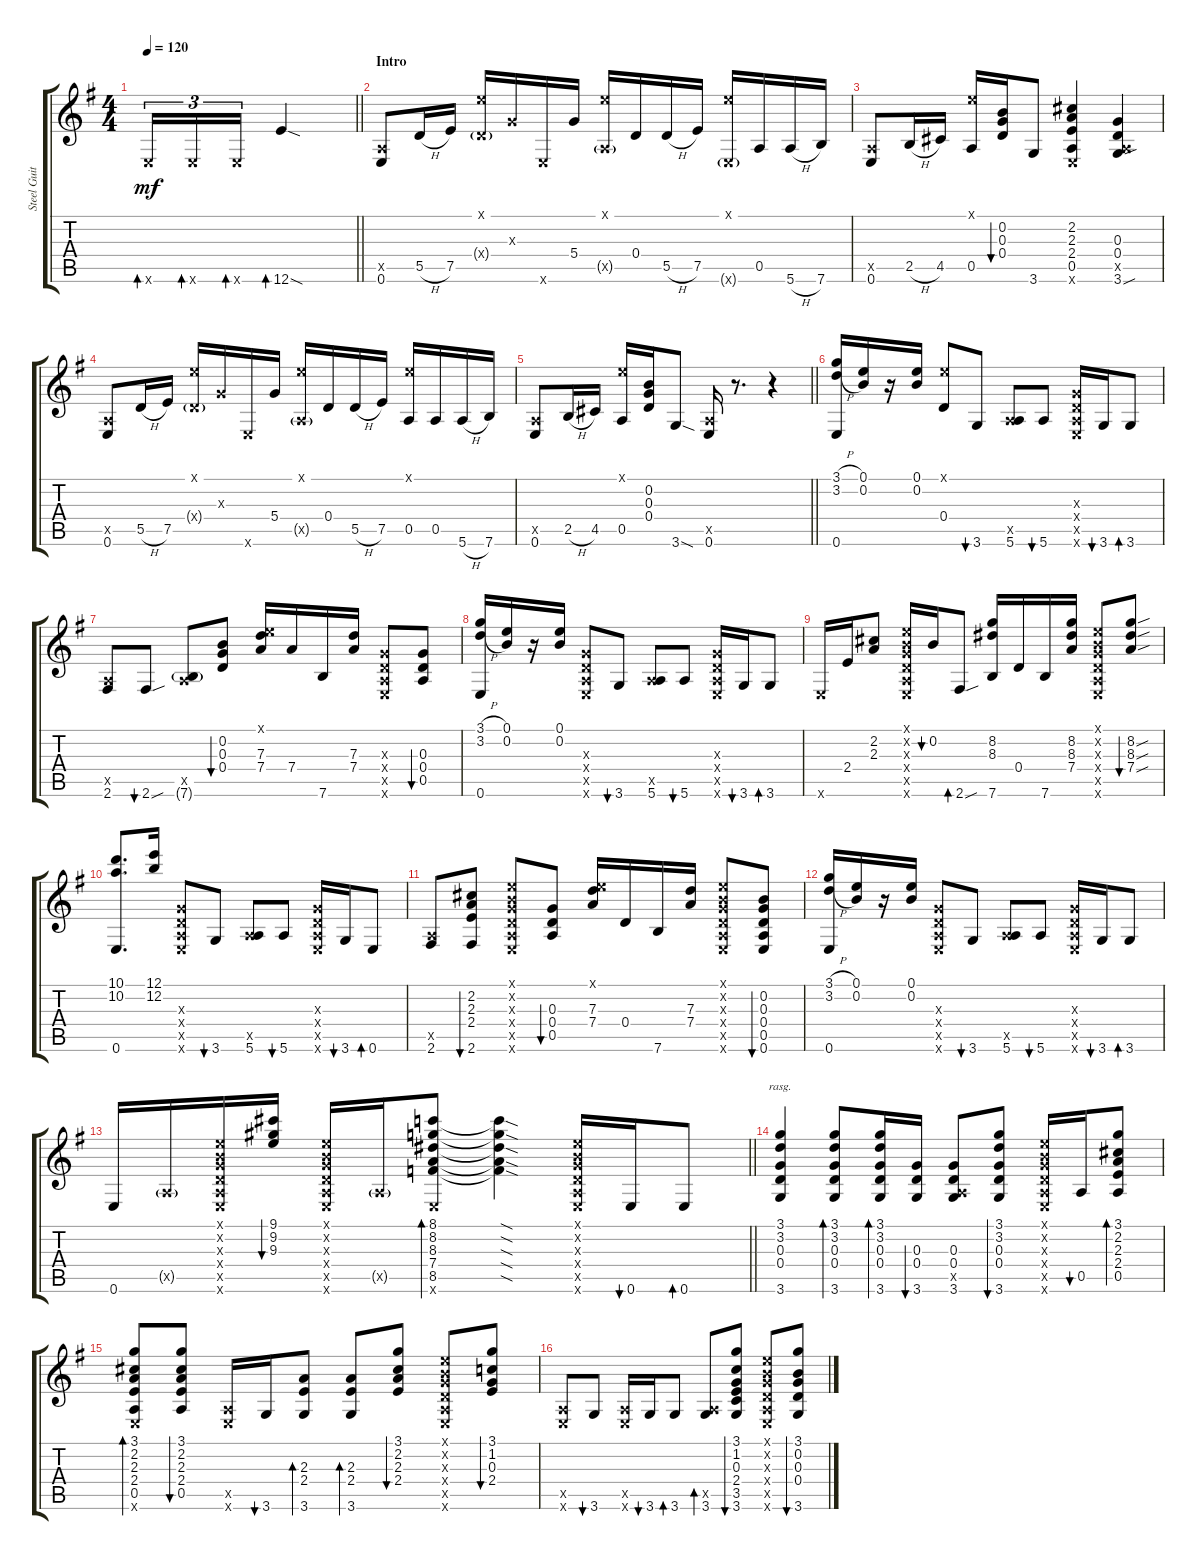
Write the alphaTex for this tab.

\track ("Steel Guitar" "Steel Guit") {instrument acousticguitarsteel}
\staff {score tabs}
\tuning (E4 B3 G3 D3 A2 E2) {hide}
\ts (4 4)
\tempo 120
\clef g2
\barLineRight lightlight
\ks g
0.6{x}.16{tu (3 2) bd 30 dy mf instrument acousticguitarsteel} 0.6{x}.16{tu (3 2) bd 30} 0.6{x}.16{tu (3 2) bd 30} 12.6{sod}.4{bd 30} |
\section ("" "Intro")
(0.5{x} 0.6).8 5.5{h}.16 7.5.16 (0.1{x} 0.4{g x}).16 0.3{x}.16 0.6{x}.16 5.4.16 (0.1{x} 0.5{g x}).16 0.4.16 5.5{h}.16 7.5.16 (0.1{x} 0.6{g x}).16 0.5.16 5.6{h}.16 7.6.16 |
(0.5{x} 0.6).8 2.5{h}.16 4.5.16 (0.1{x} 0.5).16 (0.2 0.3 0.4).16{bu 30} 3.6.8 (2.2 2.3 2.4 0.5 0.6{x}).4 (0.3 0.4 0.5{x} 3.6{sou}).4 |
(0.5{x} 0.6).8 5.5{h}.16 7.5.16 (0.1{x} 0.4{g x}).16 0.3{x}.16 0.6{x}.16 5.4.16 (0.1{x} 0.5{g x}).16 0.4.16 5.5{h}.16 7.5.16 (0.1{x} 0.5).16 0.5.16 5.6{h}.16 7.6.16 |
\barLineRight lightlight
(0.5{x} 0.6).8 2.5{h}.16 4.5.16 (0.1{x} 0.5).16 (0.2 0.3 0.4).16 3.6{sod}.8 (0.5{x} 0.6).16 r.8{d} r.4 |
\section ("" "")
(3.1{h} 3.2{h} 0.6).16 (0.1 0.2).16 r.16 (0.1 0.2).16 (0.1{x} 0.4).8 3.6.8{bu 30} (0.5{x} 5.6).8 5.6.8{bu 30} (0.3{x} 0.4{x} 0.5{x} 0.6{x}).16 3.6.16{bu 30} 3.6.8{bd 30} |
(0.5{x} 2.6).8 2.6{sou}.8{bu 30} (0.5{x} 7.6{g}).8 (0.2 0.3 0.4).8{bu 30} (0.1{x} 7.3 7.4).16 7.4.16 7.6.16 (7.3 7.4).16 (0.3{x} 0.4{x} 0.5{x} 0.6{x}).8 (0.3 0.4 0.5).8{bu 30} |
(3.1{h} 3.2{h} 0.6).16 (0.1 0.2).16 r.16 (0.1 0.2).16 (0.3{x} 0.4{x} 0.5{x} 0.6{x}).8 3.6.8{bu 30} (0.5{x} 5.6).8 5.6.8{bu 30} (0.3{x} 0.4{x} 0.5{x} 0.6{x}).16 3.6.16{bu 30} 3.6.8{bd 30} |
0.6{x}.16 2.4.16 (2.2 2.3).8 (0.1{x} 0.2{x} 0.3{x} 0.4{x} 0.5{x} 0.6{x}).16 0.2.16{bu 30} 2.6{sou}.8{bd 30} (8.2 8.3 7.6).16 0.4.16 7.6.16 (8.2 8.3 7.4).16 (0.1{x} 0.2{x} 0.3{x} 0.4{x} 0.5{x} 0.6{x}).8 (8.2{sou} 8.3{sou} 7.4{sou}).8{bu 30} |
(10.1 10.2 0.6).8{d} (12.1 12.2).16 (0.3{x} 0.4{x} 0.5{x} 0.6{x}).8 3.6.8{bu 30} (0.5{x} 5.6).8 5.6.8{bu 30} (0.3{x} 0.4{x} 0.5{x} 0.6{x}).16 3.6.16{bu 30} 0.6.8{bd 30} |
(0.5{x} 2.6).8 (2.2 2.3 2.4 2.6).8{bu 30} (0.1{x} 0.2{x} 0.3{x} 0.4{x} 0.5{x} 0.6{x}).8 (0.3 0.4 0.5).8{bu 30} (0.1{x} 7.3 7.4).16 0.4.16 7.6.16 (7.3 7.4).16 (0.1{x} 0.2{x} 0.3{x} 0.4{x} 0.5{x} 0.6{x}).8 (0.2 0.3 0.4 0.5 0.6).8{bu 30} |
(3.1{h} 3.2{h} 0.6).16 (0.1 0.2).16 r.16 (0.1 0.2).16 (0.3{x} 0.4{x} 0.5{x} 0.6{x}).8 3.6.8{bu 30} (0.5{x} 5.6).8 5.6.8{bu 30} (0.3{x} 0.4{x} 0.5{x} 0.6{x}).16 3.6.16{bu 30} 3.6.8{bd 30} |
\barLineRight lightlight
0.6.16 0.5{g x}.16 (0.1{x} 0.2{x} 0.3{x} 0.4{x} 0.5{x} 0.6{x}).16 (9.1 9.2 9.3).16{bu 30} (0.1{x} 0.2{x} 0.3{x} 0.4{x} 0.5{x} 0.6{x}).16 0.5{g x}.16 (8.1 8.2 8.3 7.4 8.5 0.6{x}).8{bd 30} (8.1{sod t} 8.2{sod t} 8.3{sod t} 7.4{sod t} 8.5{sod t}).4 (0.1{x} 0.2{x} 0.3{x} 0.4{x} 0.5{x} 0.6{x}).16 0.6.16{bu 30} 0.6.8{bd 30} |
\section ("" "")
(3.1 3.2 0.3 0.4 3.6).4{rasg ii} (3.1 3.2 0.3 0.4 3.6).8{bd 30} (3.1 3.2 0.3 0.4 3.6).16{bd 30} (0.3 0.4 3.6).16{bu 30} (0.3 0.4 0.5{x} 3.6).8 (3.1 3.2 0.3 0.4 3.6).8{bu 30} (0.1{x} 0.2{x} 0.3{x} 0.4{x} 0.5{x} 0.6{x}).16 0.5.16{bu 30} (3.1 2.2 2.3 2.4 0.5).8{bd 30} |
(3.1 2.2 2.3 2.4 0.5 0.6{x}).8{bd 30} (3.1 2.2 2.3 2.4 0.5).8{bu 30} (0.5{x} 0.6{x}).16 3.6.16{bu 30} (2.3 2.4 3.6).8{bd 30} (2.3 2.4 3.6).8{bd 30} (3.1 2.2 2.3 2.4).8{bu 30} (0.1{x} 0.2{x} 0.3{x} 0.4{x} 0.5{x} 0.6{x}).8 (3.1 1.2 0.3 2.4).8{bu 30} |
(0.5{x} 0.6{x}).8 3.6.8{bu 30} (0.5{x} 0.6{x}).16 3.6.16{bu 30} 3.6.8{bd 30} (0.5{x} 3.6).8{bd 30} (3.1 1.2 0.3 2.4 3.5 3.6).8{bu 30} (0.1{x} 0.2{x} 0.3{x} 0.4{x} 0.5{x} 0.6{x}).8 (3.1 0.2 0.3 0.4 3.6).8{bu 30}
